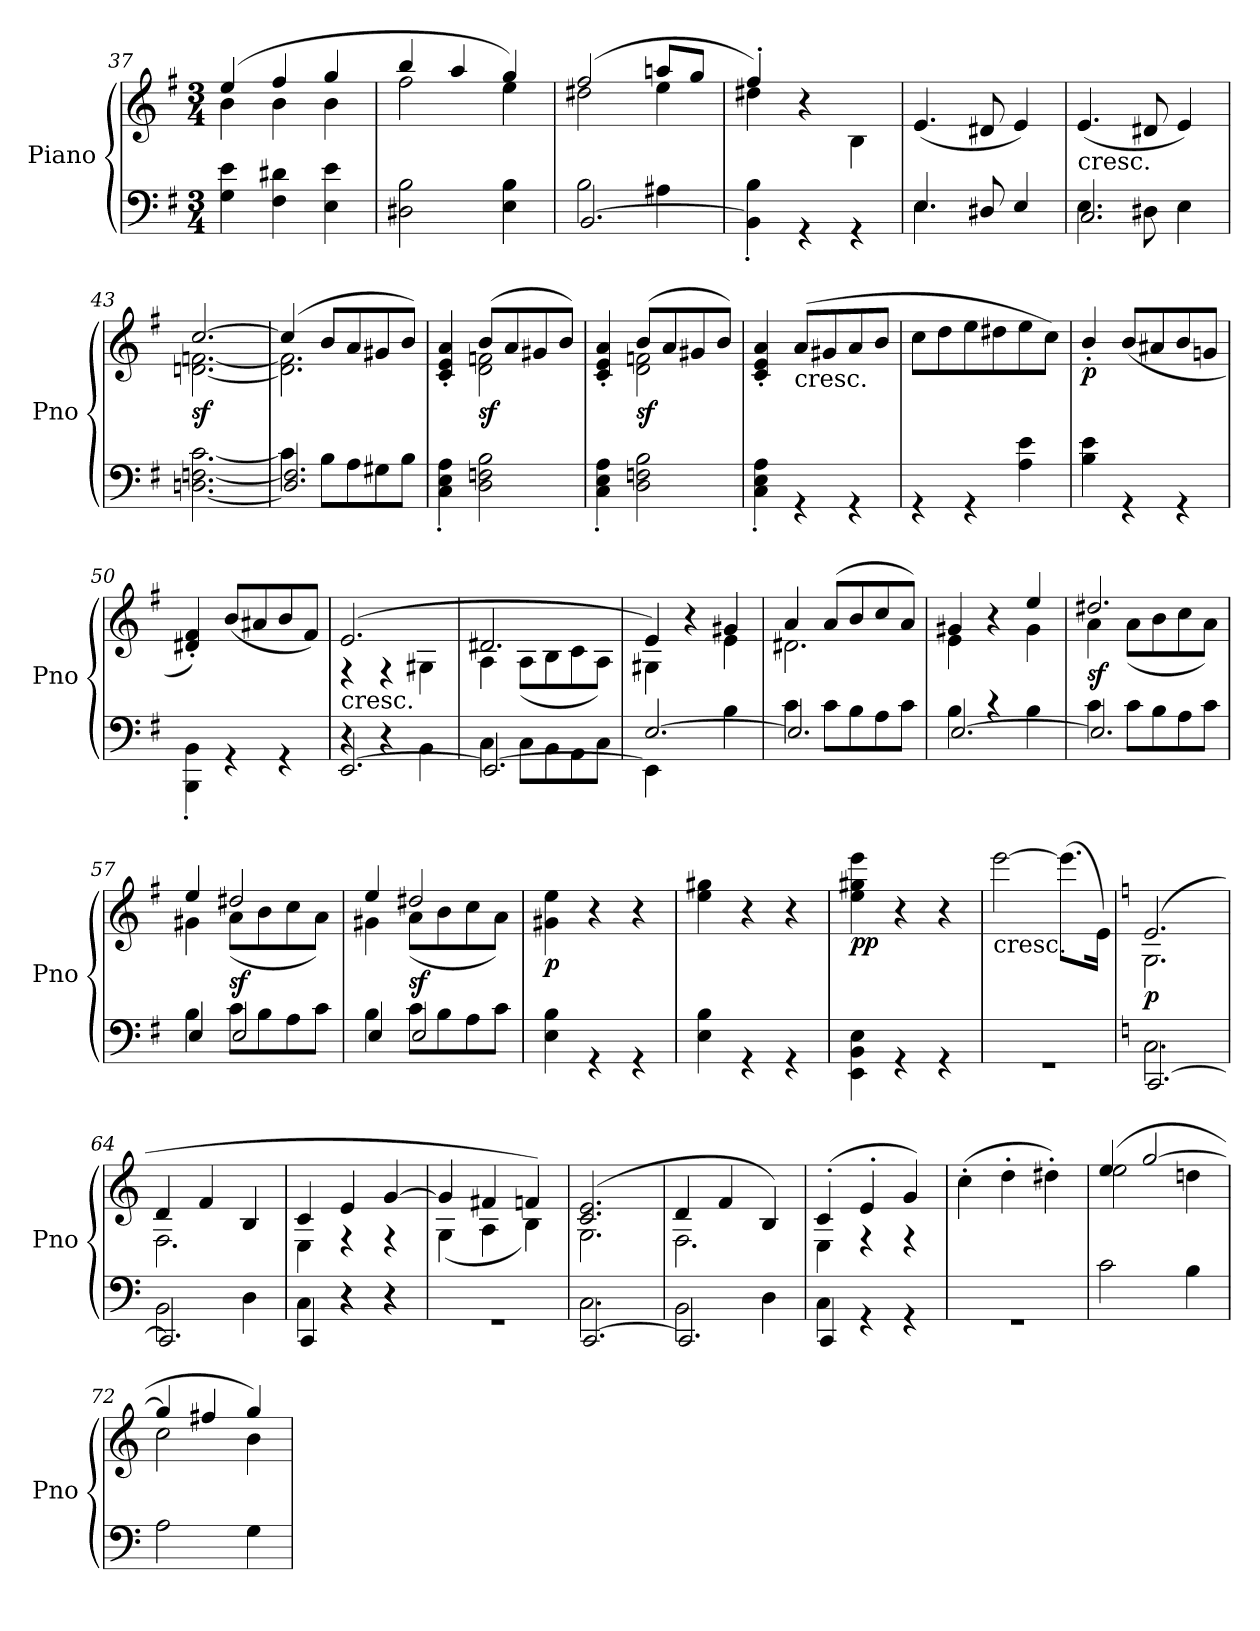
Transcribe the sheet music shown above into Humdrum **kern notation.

**kern	**kern	**dynam
*part1	*part1	*part1
*staff2	*staff1	*staff1/2
*I"Piano	*	*
*I'Pno	*	*
*clefF4	*clefG2	*
*k[f#]	*k[f#]	*
*e:	*e:	*
*M3/4	*M3/4	*
=37	=37	=37
*^	*^	*
2.ryy	4G\ 4e\	(>4ee/	4b\	.
.	4F#\ 4d#X\	4ff#/	4b\	.
.	4E\ 4e\	4gg/	4b\	.
=38	=38	=38	=38	=38
2.ryy	2D#X\ 2B\	4bb/	2ff#\	.
.	.	4aa/	.	.
.	4E\ 4B\	4gg/)	4ee\	.
!!LO:PB:g=z	!!
=39	=39	=39	=39	=39
*	*^	*	*	*
2.ryy	2B\	[2.BB/	(>2ff#/	2dd#X\	.
.	4A#X\	.	8aan/L	4ee\	.
.	.	.	8gg/J	.	.
*	*v	*v	*	*	*
=40	=40	=40	=40	=40
2.ryy	4BB\]' 4B\'	4ff#'/)	4dd#X\	.
.	4r	4ryy	4r	.
.	4r	4ryy	4B\	.
*	*	*v	*v	*
=41	=41	=41	=41
*	*^	*	*
2.ryy	4.E\	4.E/	(<4.e/	.
.	8D#X/	4.ryy	8d#X/	.
.	4E/	.	4e/)	.
=42	=42	=42	=42	=42
!	!	!	!LO:TX:b:t=cresc.	!
2.ryy	4.E\	2.C/	(<4.e/	.
.	8D#X\	.	8d#X/	.
.	4E\	.	4e/)	.
*	*v	*v	*	*
=43	=43	=43	=43
*	*	*^	*
!	!	!	!	!LO:DY:b
2.ryy	[2.Dn\ [2.Fn\ [2.c\	[2.cc/	[2.dn\ [2.fn\	sf
=44	=44	=44	=44	=44
*	*^	*	*	*
2.ryy	4c\]	2.Dn/] 2.F/]	(>4cc/]	2.d\] 2.f\]	.
.	8B\L	.	8b/L	.	.
.	8A\	.	8a/	.	.
.	8G#X\	.	8g#X/	.	.
.	8B\J	.	8b/J)	.	.
*	*v	*v	*	*	*
=45	=45	=45	=45	=45
2.ryy	4C\' 4E\' 4A\'	4c/' 4e/' 4a/'	4ryy	.
!	!	!	!	!LO:DY:b
.	2D\ 2Fn\ 2B\	(>8b/L	2d\ 2fn\	sf
.	.	8a/	.	.
.	.	8g#X/	.	.
.	.	8b/J)	.	.
=46	=46	=46	=46	=46
2.ryy	4C\' 4E\' 4A\'	4c/' 4e/' 4a/'	4ryy	.
!	!	!	!	!LO:DY:b
.	2D\ 2Fn\ 2B\	(>8b/L	2d\ 2fn\	sf
.	.	8a/	.	.
.	.	8g#X/	.	.
.	.	8b/J)	.	.
*	*	*v	*v	*
!!LO:LB:g=z
=47	=47	=47	=47
2.ryy	4C\' 4E\' 4A\'	4c/' 4e/' 4a/'	.
!	!	!LO:TX:b:t=cresc.	!
.	4r	(>8a/L	.
.	.	8g#X/	.
.	4r	8a/	.
.	.	8b/J	.
=48	=48	=48	=48
2.ryy	4r	8cc\L	.
.	.	8dd\	.
.	4r	8ee\	.
.	.	8dd#X\	.
.	4A\ 4e\	8ee\	.
.	.	8cc\J)	.
=49	=49	=49	=49
!	!	!	!LO:DY:b
2.ryy	4B\ 4e\	4b'/	p
.	4r	(<8b/L	.
.	.	8a#X/	.
.	4r	8b/	.
.	.	8gn/J	.
=50	=50	=50	=50
2.ryy	4BBB\' 4BB\'	4d#X/' 4f#/')	.
.	4r	(<8b/L	.
.	.	8a#X/	.
.	4r	8b/	.
.	.	8f#/J)	.
=51	=51	=51	=51
*	*^	*^	*
!	!	!	!LO:TX:b:t=cresc.	!	!
2.ryy	4r	[2.EE/	(>2.e/	4r	.
.	4r	.	.	4r	.
.	4BB\	.	.	4G#X\	.
=52	=52	=52	=52	=52	=52
2.ryy	4C\	2.EE/_	2.d#X/	4A\	.
.	8C\L	.	.	(>8A\L	.
.	8BB\	.	.	8B\	.
.	8AA\	.	.	8c\	.
.	8C\J	.	.	8A\J)	.
=53	=53	=53	=53	=53	=53
4EE\]	2ryy	[2.E/	4e/)	4G#X\	.
2ryy	.	.	4r	4ryy	.
.	4B\	.	4g#X/	4e\	.
!!LO:LB:g=z	!!
=54	=54	=54	=54	=54	=54
2.ryy	4c\	2.E/]	4a/	2.d#X\	.
.	8c\L	.	(<8a/L	.	.
.	8B\	.	8b/	.	.
.	8A\	.	8cc/	.	.
.	8c\J	.	8a/J)	.	.
=55	=55	=55	=55	=55	=55
2.ryy	4B\	[2.E/	4g#X/	4e\	.
.	4rc	.	4r	4ryy	.
.	4B\	.	4ee/	4g#\	.
=56	=56	=56	=56	=56	=56
!	!	!	!	!	!LO:DY:b
2.ryy	4c\	2.E/]	2.dd#X/	4a\	sf
.	8c\L	.	.	(>8a\L	.
.	8B\	.	.	8b\	.
.	8A\	.	.	8cc\	.
.	8c\J	.	.	8a\J)	.
=57	=57	=57	=57	=57	=57
2.ryy	4B\	4E/	4ee/	4g#X\	.
!	!	!	!	!	!LO:DY:b
.	8c\L	2E/	2dd#X/	(<8a\L	sf
.	8B\	.	.	8b\	.
.	8A\	.	.	8cc\	.
.	8c\J	.	.	8a\J)	.
=58	=58	=58	=58	=58	=58
2.ryy	4B\	4E/	4ee/	4g#X\	.
!	!	!	!	!	!LO:DY:b
.	8c\L	2E/	2dd#X/	(<8a\L	sf
.	8B\	.	.	8b\	.
.	8A\	.	.	8cc\	.
.	8c\J	.	.	8a\J)	.
*	*v	*v	*	*	*
=59	=59	=59	=59	=59
!	!	!	!	!LO:DY:b
*	*	*v	*v	*
2.ryy	4E\ 4B\	4g#X\ 4ee\	p
.	4r	4r	.
.	4r	4r	.
=60	=60	=60	=60
2.ryy	4E\ 4B\	4ee\ 4gg#X\	.
.	4r	4r	.
.	4r	4r	.
=61	=61	=61	=61
!	!	!	!LO:DY:b
2.ryy	4EE\ 4BB\ 4E\	4ee\ 4gg#X\ 4eee\	pp
.	4r	4r	.
.	4r	4r	.
!!LO:LB:g=z
=62	=62	=62	=62
!	!	!LO:TX:b:t=cresc.	!
2.ryy	2.r	[2eee\	.
.	.	(>8.eee\L]	.
.	.	16e\Jk)	.
*v	*v	*	*
=63	=63	=63
*k[]	*k[]	*
*^	*^	*
*	*^	*	*	*
!	!	!	!	!	!LO:DY:b
2.ryy	2.C\	[2.CC/	(>2.e/	2.G\	p
=64	=64	=64	=64	=64	=64
2.ryy	2BB\	2.CC/]	4d/	2.F\	.
.	.	.	4f/	.	.
.	4D\	.	4B/	.	.
=65	=65	=65	=65	=65	=65
2.ryy	4C\	4CC/	4c/	4E\	.
.	4r	4r	4e/	4rF	.
.	4r	4r	[4g/	4rF	.
*	*v	*v	*	*	*
=66	=66	=66	=66	=66
2.ryy	2.r	4g/]	(<4G\	.
.	.	4f#X/	4A\	.
.	.	4fn/)	4B\)	.
=67	=67	=67	=67	=67
*	*^	*	*	*
2.ryy	2.C\	[2.CC/	(>2.c/ 2.e/	2.G\	.
=68	=68	=68	=68	=68	=68
2.ryy	2BB\	2.CC/]	4d/	2.F\	.
.	.	.	4f/	.	.
.	4D\	.	4B/)	.	.
=69	=69	=69	=69	=69	=69
2.ryy	4C\	4CC/	(>4c'/	4E\	.
.	4r	4ryy	4e'/	4rF	.
.	4r	4ryy	4g/)	4rF	.
*	*v	*v	*	*	*
*	*	*v	*v	*
=70	=70	=70	=70
2.ryy	2.r	(>4cc'\	.
.	.	4dd'\	.
.	.	4dd#X'\)	.
=71	=71	=71	=71
*	*	*^	*
2.ryy	2c\	(>4ee/	2ee\	.
.	.	[2gg/	.	.
.	4B\	.	4ddn\	.
!!LO:LB:g=z	!!
=72	=72	=72	=72	=72
2.ryy	2A\	4gg/]	2cc\	.
.	.	4ff#X/	.	.
.	4G\	4gg/)	4b\	.
*v	*v	*	*	*
*	*v	*v	*
=	=	=
*-	*-	*-
